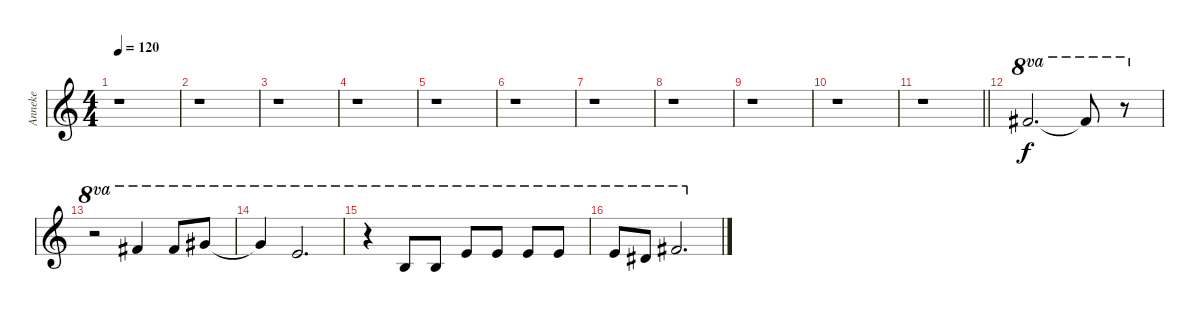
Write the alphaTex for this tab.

\track ("Anneke" "Anneke") {instrument flute}
\staff {score}
\tuning (Eb4 B3 Gb3 B2 Gb2 B1) {hide}
\ts (4 4)
\tempo 120
\clef g2
\ks c
r.1{dy f} |
r.1 |
r.1 |
r.1 |
r.1 |
r.1 |
r.1 |
r.1 |
r.1 |
r.1 |
\barLineRight lightlight
r.1 |
15.1.2{d ot 8va} 15.1{t}.8{ot 8va} r.8{ot 8va} |
r.2{ot 8va} 15.1.4{ot 8va} 15.1.8{ot 8va} 17.1.8{ot 8va} |
17.1{t}.4{ot 8va} 17.2.2{d ot 8va} |
r.4{ot 8va} 17.3.8{ot 8va} 17.3.8{ot 8va} 17.2.8{ot 8va} 17.2.8{ot 8va} 17.2.8{ot 8va} 17.2.8{ot 8va} |
17.2.8{ot 8va} 16.2.8{ot 8va} 15.1.2{d ot 8va}
